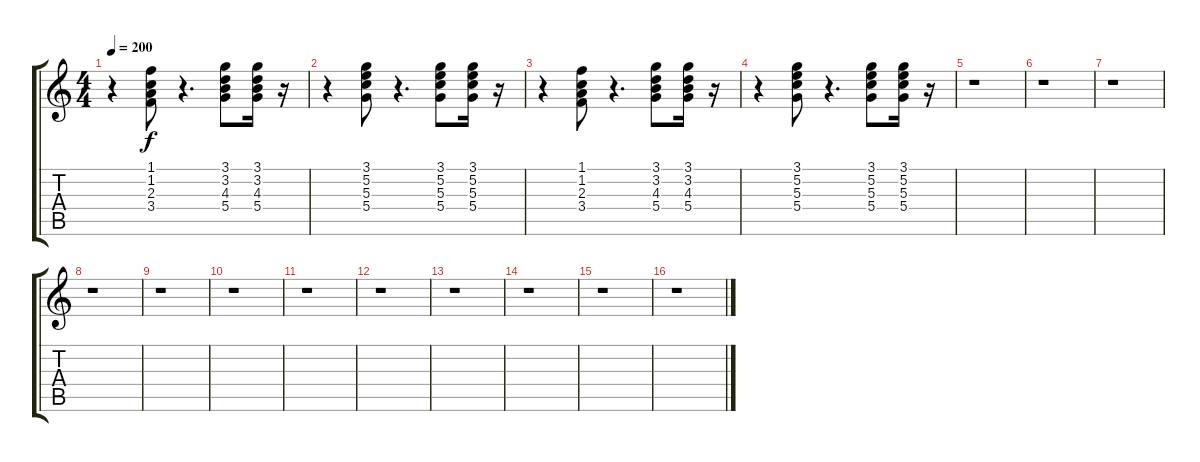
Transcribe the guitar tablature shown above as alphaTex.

\track "" {instrument electricguitarclean}
\staff {score tabs}
\tuning (E4 B3 G3 D3 A2 E2) {hide}
\ts (4 4)
\tempo 200
\clef g2
\ks c
r.4{dy f} (1.1 1.2 2.3 3.4).8 r.4{d} (3.1 3.2 4.3 5.4).8 (3.1 3.2 4.3 5.4).16 r.16 |
r.4 (3.1 5.2 5.3 5.4).8 r.4{d} (3.1 5.2 5.3 5.4).8 (3.1 5.2 5.3 5.4).16 r.16 |
r.4 (1.1 1.2 2.3 3.4).8 r.4{d} (3.1 3.2 4.3 5.4).8 (3.1 3.2 4.3 5.4).16 r.16 |
r.4 (3.1 5.2 5.3 5.4).8 r.4{d} (3.1 5.2 5.3 5.4).8 (3.1 5.2 5.3 5.4).16 r.16 |
r.1 |
r.1 |
r.1 |
r.1 |
r.1 |
r.1 |
r.1 |
r.1 |
r.1 |
r.1 |
r.1 |
r.1
